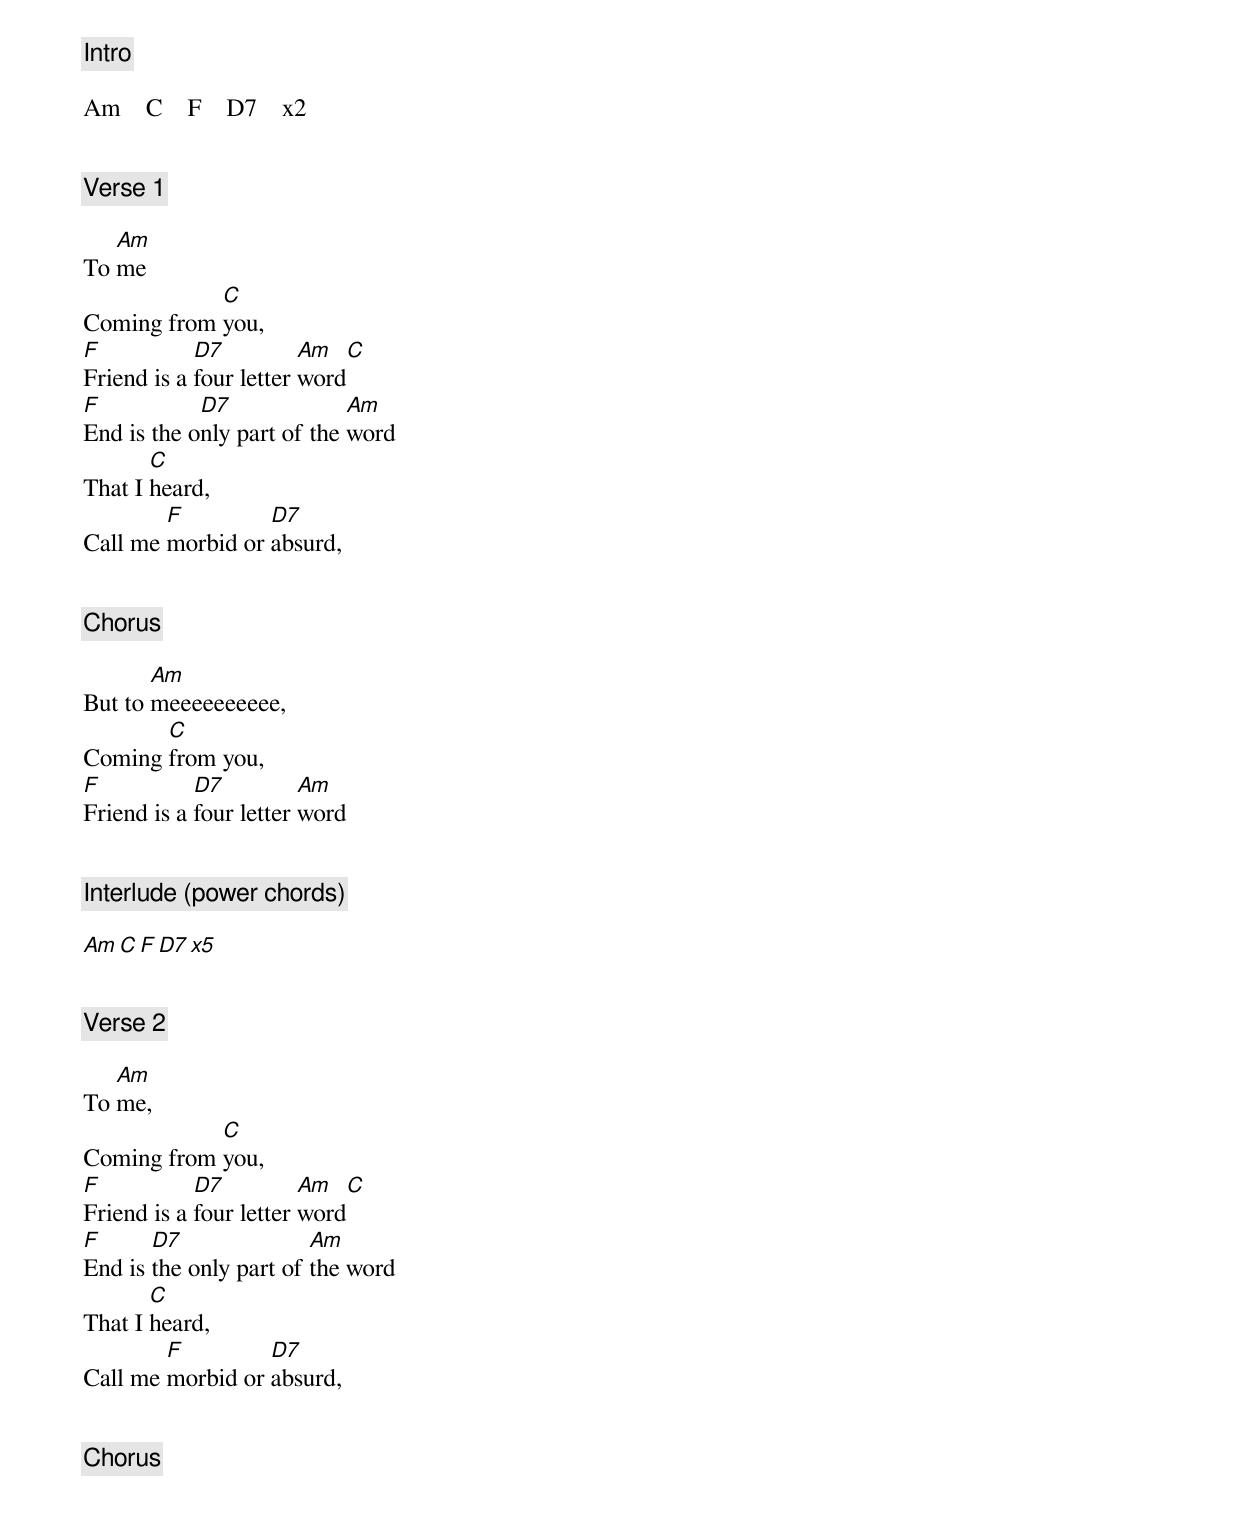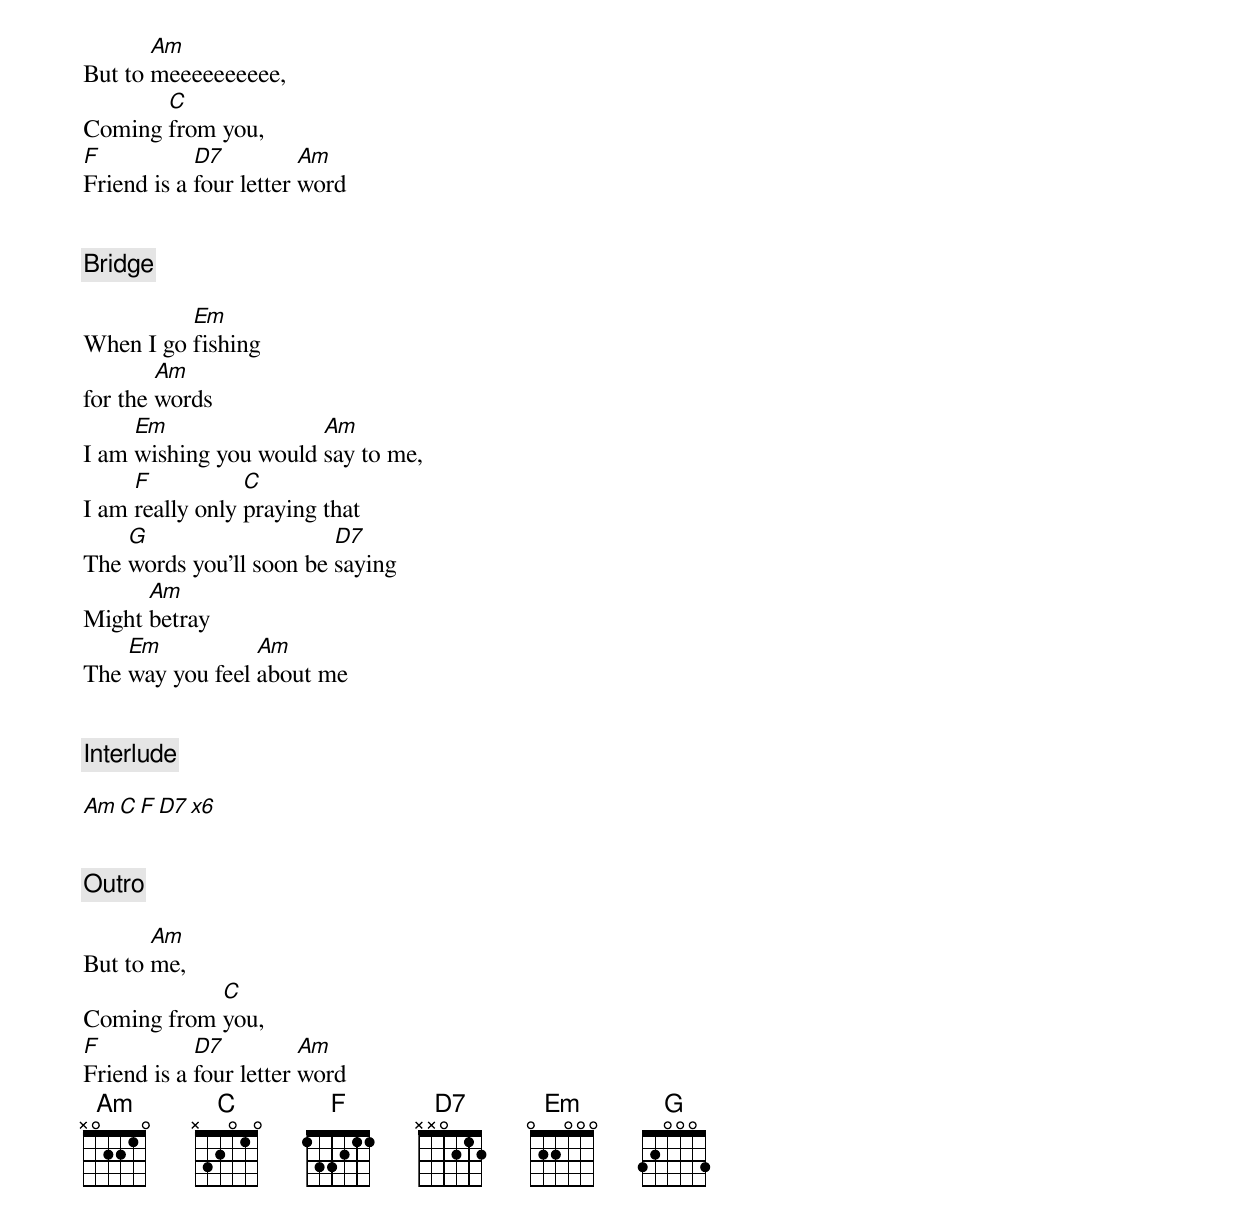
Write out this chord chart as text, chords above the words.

[Intro]

Am    C    F    D7    x2


[Verse 1]

   Am
To me
            C
Coming from you,
F           D7          Am          C
Friend is a four letter word
F           D7              Am
End is the only part of the word
       C
That I heard,
        F         D7
Call me morbid or absurd,


[Chorus]

       Am
But to meeeeeeeeee,
       C
Coming from you,
F           D7          Am
Friend is a four letter word


[Interlude] (power chords)

Am    C    F    D7    x5


[Verse 2]

   Am
To me,
            C
Coming from you,
F           D7          Am          C
Friend is a four letter word
F      D7               Am
End is the only part of the word
       C
That I heard,
        F         D7
Call me morbid or absurd,


[Chorus]

       Am
But to meeeeeeeeee,
       C
Coming from you,
F           D7          Am
Friend is a four letter word


[Bridge]

          Em
When I go fishing
        Am
for the words
     Em                Am
I am wishing you would say to me,
     F           C
I am really only praying that
    G                    D7
The words you'll soon be saying
      Am
Might betray
    Em           Am
The way you feel about me


[Interlude]

Am    C    F    D7    x6


[Outro]

       Am
But to me,
            C
Coming from you,
F           D7          Am
Friend is a four letter word
